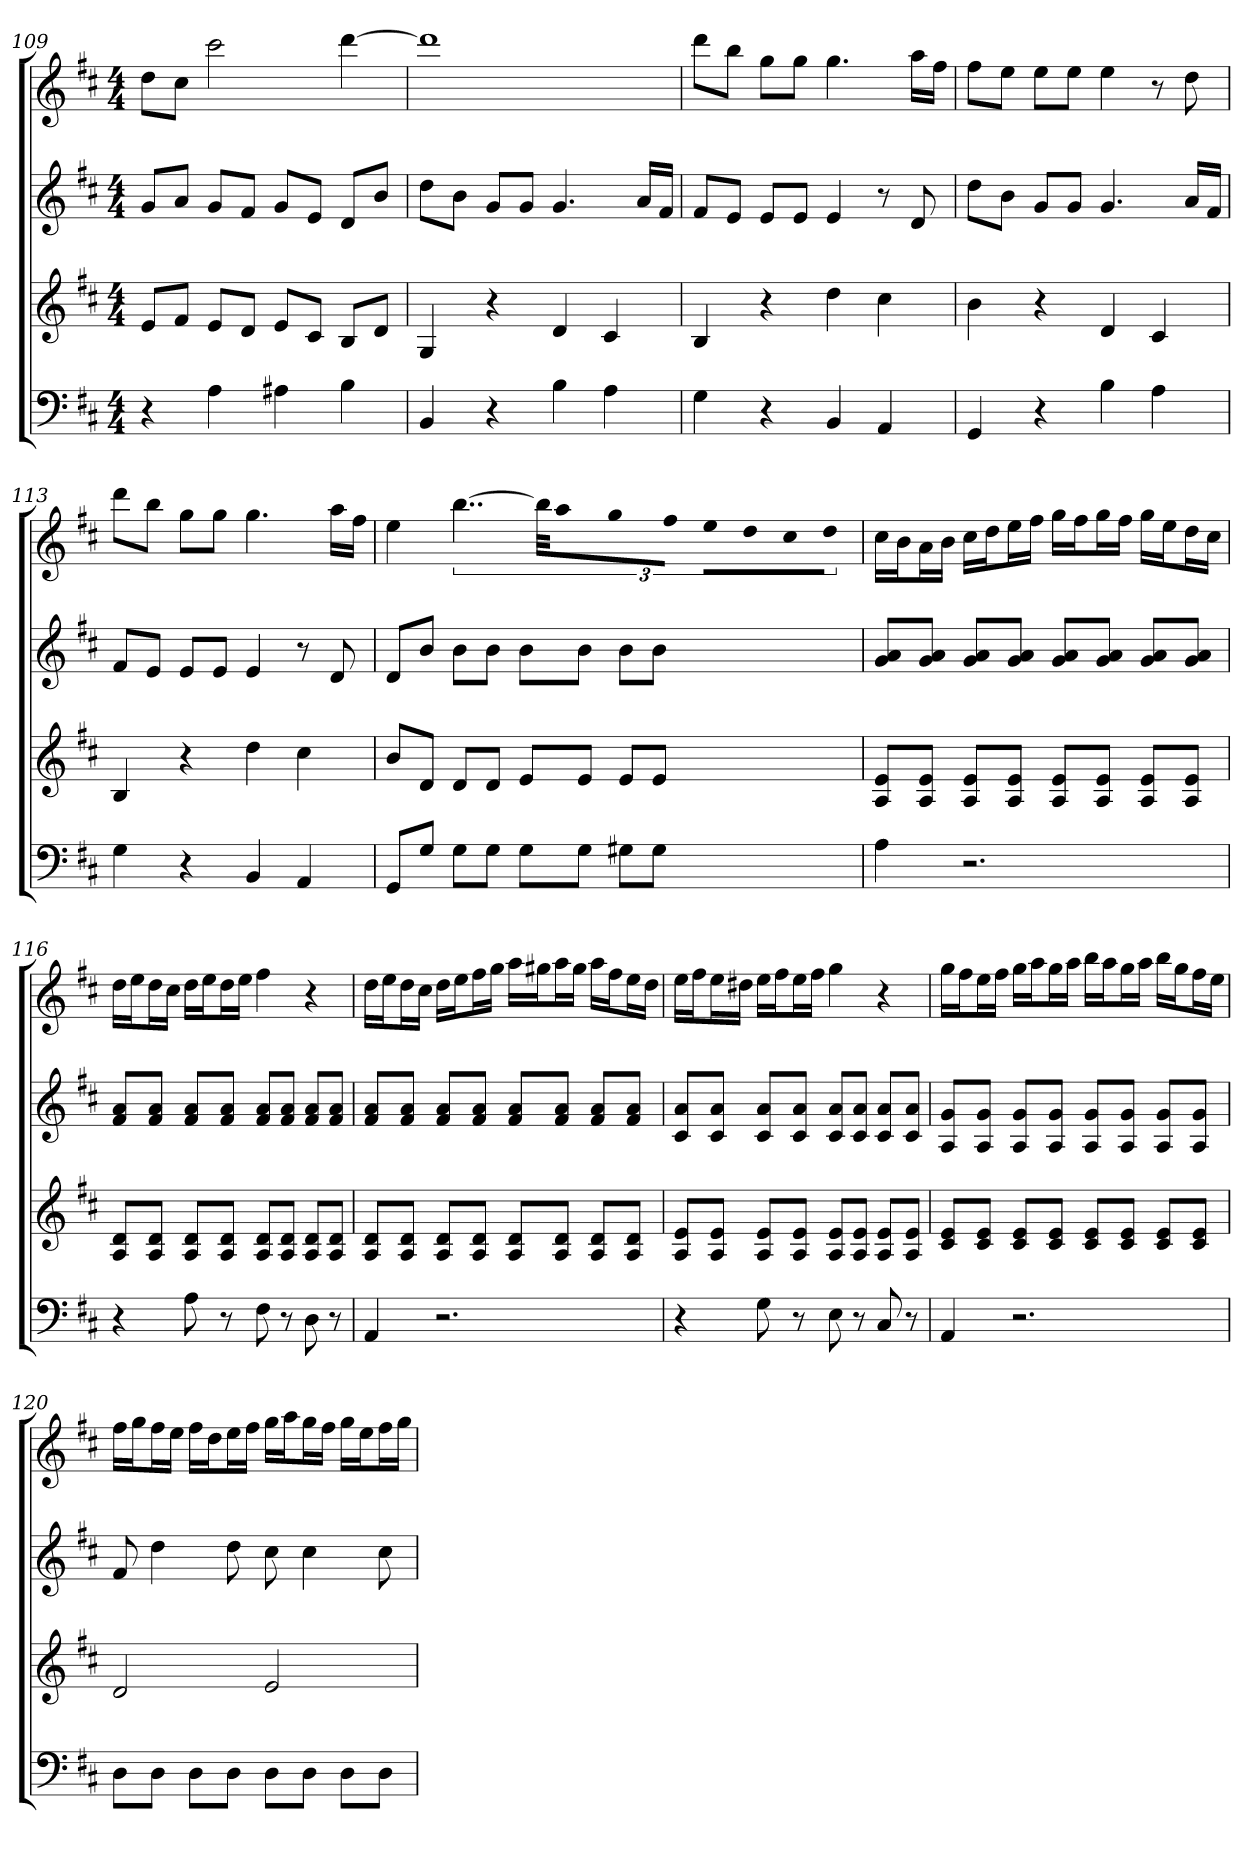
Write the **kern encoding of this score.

**kern	**kern	**kern	**kern
*part4	*part3	*part2	*part1
*staff4	*staff3	*staff2	*staff1
*k[f#c#]	*k[f#c#]	*k[f#c#]	*k[f#c#]
*D:	*D:	*D:	*D:
*M4/4	*M4/4	*M4/4	*M4/4
=109	=109	=109	=109
4r	8eL	8gL	8ddL
.	8f#J	8aJ	8cc#J
4A	8eL	8gL	2ccc#
.	8dJ	8f#J	.
4A#X	8eL	8gL	.
.	8c#J	8eJ	.
4B	8BL	8dL	[4ddd
.	8dJ	8bJ	.
=110	=110	=110	=110
4BB	4G	8ddL	1ddd]
.	.	8bJ	.
4r	4r	8gL	.
.	.	8gJ	.
4B	4d	4.g	.
4A	4c#	.	.
.	.	16aLL	.
.	.	16f#JJ	.
=111	=111	=111	=111
4G	4B	8f#L	8dddL
.	.	8eJ	8bbJ
4r	4r	8eL	8ggL
.	.	8eJ	8ggJ
4BB	4dd	4e	4.gg
4AA	4cc#	8r	.
.	.	8d	16aaLL
.	.	.	16ff#JJ
=112	=112	=112	=112
4GG	4b	8ddL	8ff#L
.	.	8bJ	8eeJ
4r	4r	8gL	8eeL
.	.	8gJ	8eeJ
4B	4d	4.g	4ee
4A	4c#	.	8r
.	.	16aLL	8dd
.	.	16f#JJ	.
=113	=113	=113	=113
4G	4B	8f#L	8dddL
.	.	8eJ	8bbJ
4r	4r	8eL	8ggL
.	.	8eJ	8ggJ
4BB	4dd	4e	4.gg
4AA	4cc#	8r	.
.	.	8d	16aaLL
.	.	.	16ff#JJ
=114	=114	=114	=114
8GGL	8bL	8dL	4ee
8GJ	8dJ	8bJ	.
8GL	8dL	8bL	[6..bb
8GJ	8dJ	8bJ	.
8GL	8eL	8bL	.
.	.	.	48bbKLL]
.	.	.	16aaJ
8GJ	8eJ	8bJ	16ggL
.	.	.	16ff#JJ
8G#XL	8eL	8bL	16eeLL
.	.	.	16ddJ
8G#J	8eJ	8bJ	16cc#L
.	.	.	16ddJJ
=115	=115	=115	=115
4A	8A 8eL	8g 8aL	16cc#LL
.	.	.	16bJ
.	8A 8eJ	8g 8aJ	16aL
.	.	.	16bJJ
2.r	8A 8eL	8g 8aL	16cc#LL
.	.	.	16ddJ
.	8A 8eJ	8g 8aJ	16eeL
.	.	.	16ff#JJ
.	8A 8eL	8g 8aL	16ggLL
.	.	.	16ff#J
.	8A 8eJ	8g 8aJ	16ggL
.	.	.	16ff#JJ
.	8A 8eL	8g 8aL	16ggLL
.	.	.	16eeJ
.	8A 8eJ	8g 8aJ	16ddL
.	.	.	16cc#JJ
=116	=116	=116	=116
4r	8A 8dL	8f# 8aL	16ddLL
.	.	.	16eeJ
.	8A 8dJ	8f# 8aJ	16ddL
.	.	.	16cc#JJ
8A	8A 8dL	8f# 8aL	16ddLL
.	.	.	16eeJ
8r	8A 8dJ	8f# 8aJ	16ddL
.	.	.	16eeJJ
8F#	8A 8dL	8f# 8aL	4ff#
8r	8A 8dJ	8f# 8aJ	.
8D	8A 8dL	8f# 8aL	4r
8r	8A 8dJ	8f# 8aJ	.
=117	=117	=117	=117
4AA	8A 8dL	8f# 8aL	16ddLL
.	.	.	16eeJ
.	8A 8dJ	8f# 8aJ	16ddL
.	.	.	16cc#JJ
2.r	8A 8dL	8f# 8aL	16ddLL
.	.	.	16eeJ
.	8A 8dJ	8f# 8aJ	16ff#L
.	.	.	16ggJJ
.	8A 8dL	8f# 8aL	16aaLL
.	.	.	16gg#XJ
.	8A 8dJ	8f# 8aJ	16aaL
.	.	.	16gg#JJ
.	8A 8dL	8f# 8aL	16aaLL
.	.	.	16ff#J
.	8A 8dJ	8f# 8aJ	16eeL
.	.	.	16ddJJ
=118	=118	=118	=118
4r	8A 8eL	8c# 8aL	16eeLL
.	.	.	16ff#J
.	8A 8eJ	8c# 8aJ	16eeL
.	.	.	16dd#XJJ
8G	8A 8eL	8c# 8aL	16eeLL
.	.	.	16ff#J
8r	8A 8eJ	8c# 8aJ	16eeL
.	.	.	16ff#JJ
8E	8A 8eL	8c# 8aL	4gg
8r	8A 8eJ	8c# 8aJ	.
8C#	8A 8eL	8c# 8aL	4r
8r	8A 8eJ	8c# 8aJ	.
=119	=119	=119	=119
4AA	8c# 8eL	8A 8gL	16ggLL
.	.	.	16ff#J
.	8c# 8eJ	8A 8gJ	16eeL
.	.	.	16ff#JJ
2.r	8c# 8eL	8A 8gL	16ggLL
.	.	.	16aaJ
.	8c# 8eJ	8A 8gJ	16ggL
.	.	.	16aaJJ
.	8c# 8eL	8A 8gL	16bbLL
.	.	.	16aaJ
.	8c# 8eJ	8A 8gJ	16ggL
.	.	.	16aaJJ
.	8c# 8eL	8A 8gL	16bbLL
.	.	.	16ggJ
.	8c# 8eJ	8A 8gJ	16ff#L
.	.	.	16eeJJ
=120	=120	=120	=120
8DL	2d	8f#	16ff#LL
.	.	.	16ggJ
8DJ	.	4dd	16ff#L
.	.	.	16eeJJ
8DL	.	.	16ff#LL
.	.	.	16ddJ
8DJ	.	8dd	16eeL
.	.	.	16ff#JJ
8DL	2e	8cc#	16ggLL
.	.	.	16aaJ
8DJ	.	4cc#	16ggL
.	.	.	16ff#JJ
8DL	.	.	16ggLL
.	.	.	16eeJ
8DJ	.	8cc#	16ff#L
.	.	.	16ggJJ
=	=	=	=
*-	*-	*-	*-
